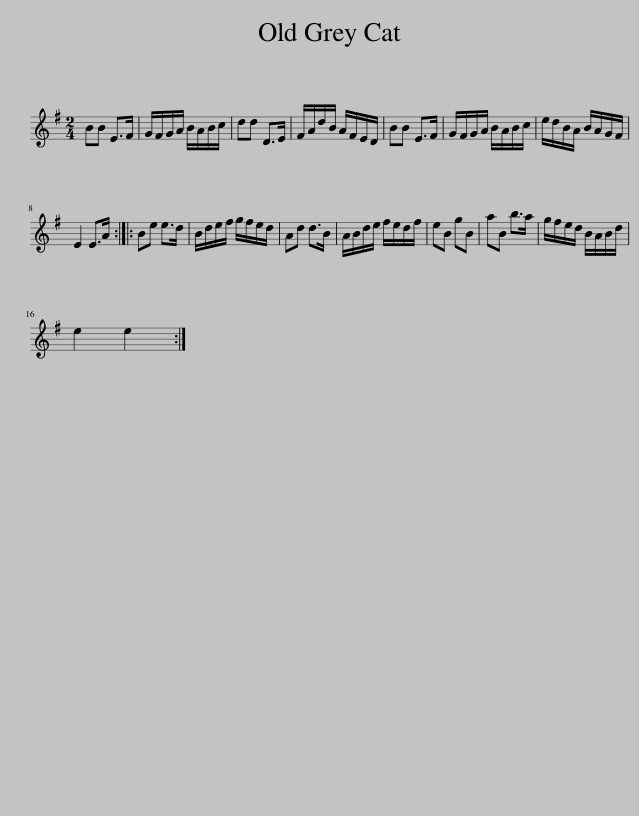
X:1
L:1/8
M:2/4
I:linebreak $
K:Emin
V:1 treble
V:1
 BB E>F | G/F/G/A/ B/A/B/c/ | dd D>E | F/A/d/B/ A/F/E/D/ | BB E>F | %5
 G/F/G/A/ B/A/B/c/ | e/d/B/A/ B/A/G/F/ |$ E2 E>A :: Be e>d | B/d/e/f/ g/f/e/d/ | %10
 Ad d>B | A/B/d/e/ f/e/d/f/ | eB gB | aB b>a | g/f/e/d/ B/A/B/d/ |$ %15
 e2 e2 :| %16
